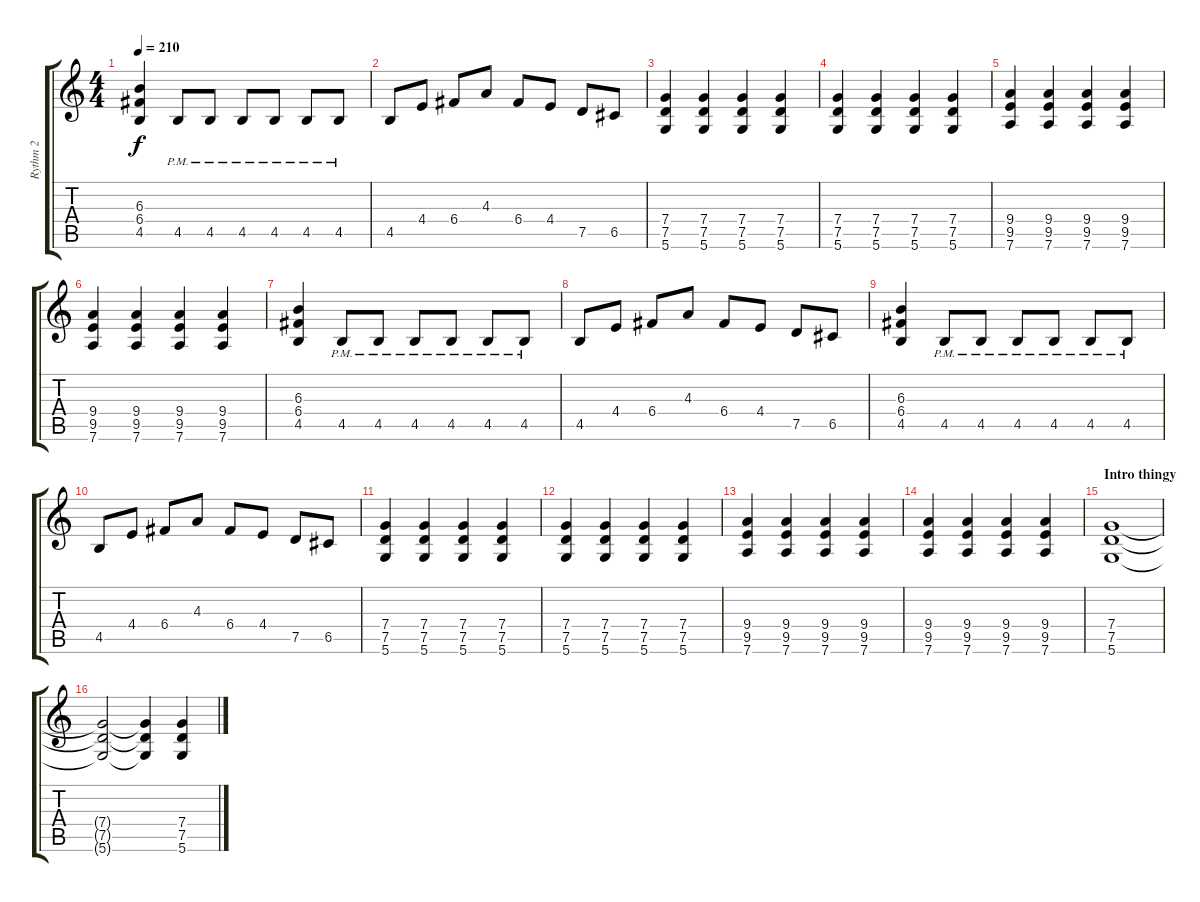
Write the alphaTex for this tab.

\track ("Rythm 2" "Rythm 2") {instrument distortionguitar}
\staff {score tabs}
\tuning (D4 A3 F3 C3 G2 D2) {hide}
\ts (4 4)
\tempo 210
\clef g2
\ks c
(6.3 6.4 4.5).4{dy f} 4.5{pm}.8 4.5{pm}.8 4.5{pm}.8 4.5{pm}.8 4.5{pm}.8 4.5{pm}.8 |
4.5.8 4.4.8 6.4.8 4.3.8 6.4.8 4.4.8 7.5.8 6.5.8 |
(7.4 7.5 5.6).4 (7.4 7.5 5.6).4 (7.4 7.5 5.6).4 (7.4 7.5 5.6).4 |
(7.4 7.5 5.6).4 (7.4 7.5 5.6).4 (7.4 7.5 5.6).4 (7.4 7.5 5.6).4 |
(9.4 9.5 7.6).4 (9.4 9.5 7.6).4 (9.4 9.5 7.6).4 (9.4 9.5 7.6).4 |
(9.4 9.5 7.6).4 (9.4 9.5 7.6).4 (9.4 9.5 7.6).4 (9.4 9.5 7.6).4 |
(6.3 6.4 4.5).4 4.5{pm}.8 4.5{pm}.8 4.5{pm}.8 4.5{pm}.8 4.5{pm}.8 4.5{pm}.8 |
4.5.8 4.4.8 6.4.8 4.3.8 6.4.8 4.4.8 7.5.8 6.5.8 |
(6.3 6.4 4.5).4 4.5{pm}.8 4.5{pm}.8 4.5{pm}.8 4.5{pm}.8 4.5{pm}.8 4.5{pm}.8 |
4.5.8 4.4.8 6.4.8 4.3.8 6.4.8 4.4.8 7.5.8 6.5.8 |
(7.4 7.5 5.6).4 (7.4 7.5 5.6).4 (7.4 7.5 5.6).4 (7.4 7.5 5.6).4 |
(7.4 7.5 5.6).4 (7.4 7.5 5.6).4 (7.4 7.5 5.6).4 (7.4 7.5 5.6).4 |
(9.4 9.5 7.6).4 (9.4 9.5 7.6).4 (9.4 9.5 7.6).4 (9.4 9.5 7.6).4 |
(9.4 9.5 7.6).4 (9.4 9.5 7.6).4 (9.4 9.5 7.6).4 (9.4 9.5 7.6).4 |
\section ("" "Intro thingy")
(7.4 7.5 5.6).1 |
(7.4{t} 7.5{t} 5.6{t}).2 (7.4{t} 7.5{t} 5.6{t}).4 (7.4 7.5 5.6).4
